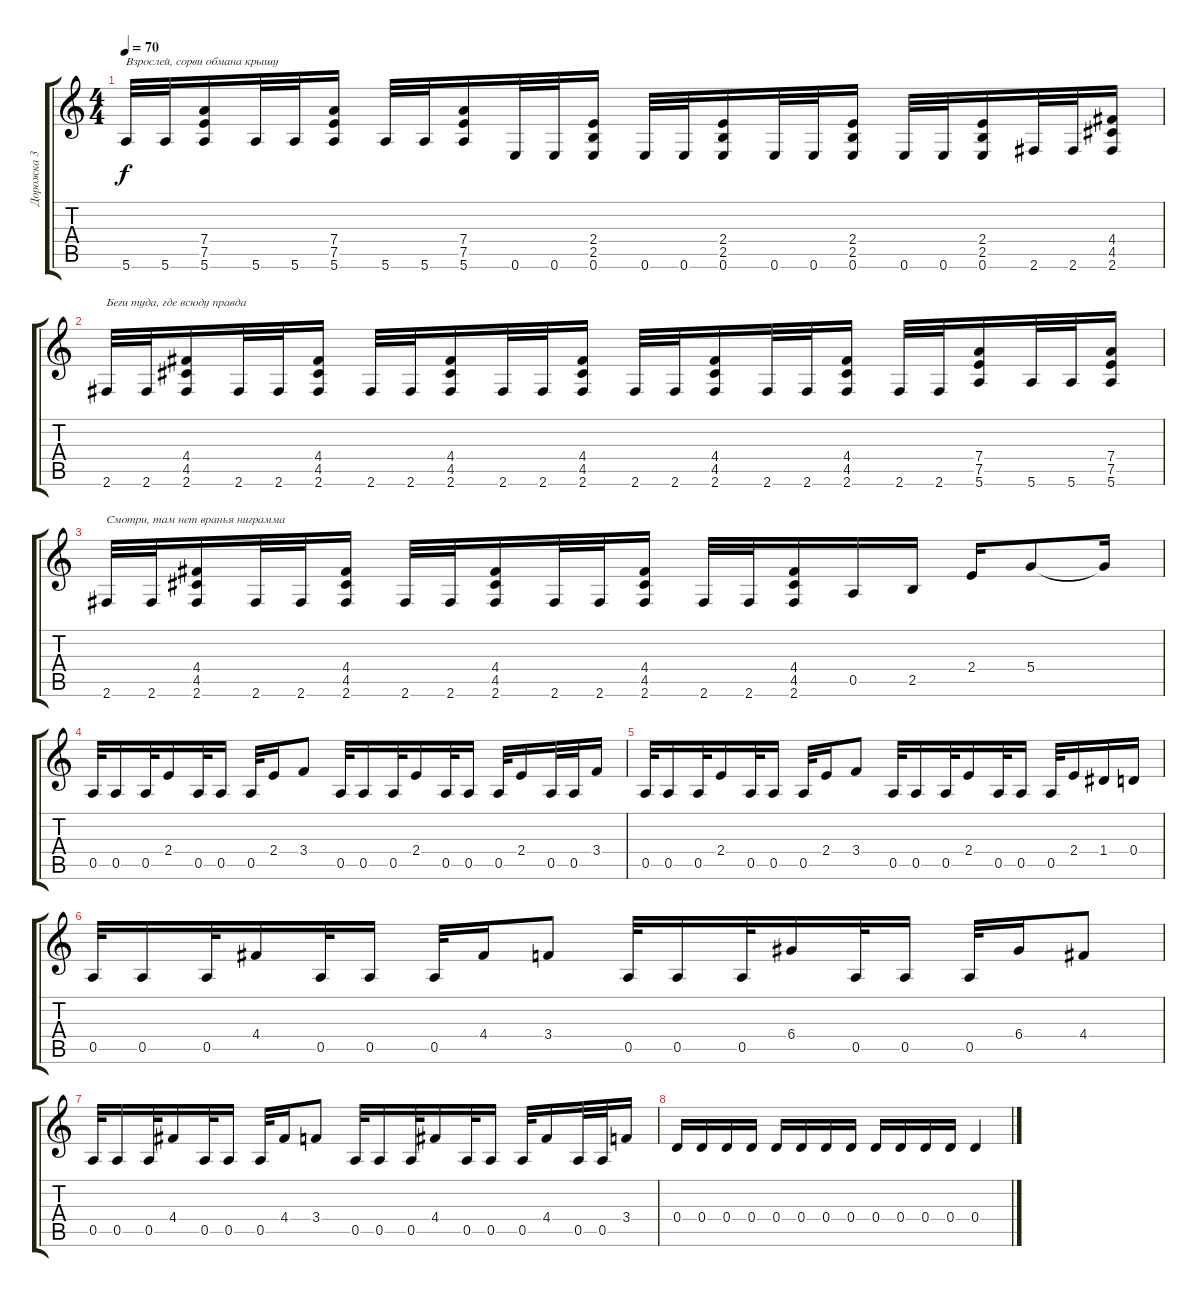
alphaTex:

\track ("Дорожка 3" "Дорожка 3") {instrument distortionguitar}
\staff {score tabs}
\tuning (E4 B3 G3 D3 A2 E2) {hide}
\ts (4 4)
\tempo 70
\clef g2
\ks c
5.6.32{txt "Взрослей, сорви обмана крышу" dy f} 5.6.32 (7.4 7.5 5.6).16 5.6.32 5.6.32 (7.4 7.5 5.6).16 5.6.32 5.6.32 (7.4 7.5 5.6).16 0.6.32 0.6.32 (2.4 2.5 0.6).16 0.6.32 0.6.32 (2.4 2.5 0.6).16 0.6.32 0.6.32 (2.4 2.5 0.6).16 0.6.32 0.6.32 (2.4 2.5 0.6).16 2.6.32 2.6.32 (4.4 4.5 2.6).16 |
2.6.32{txt "Беги туда, где всюду правда"} 2.6.32 (4.4 4.5 2.6).16 2.6.32 2.6.32 (4.4 4.5 2.6).16 2.6.32 2.6.32 (4.4 4.5 2.6).16 2.6.32 2.6.32 (4.4 4.5 2.6).16 2.6.32 2.6.32 (4.4 4.5 2.6).16 2.6.32 2.6.32 (4.4 4.5 2.6).16 2.6.32 2.6.32 (7.4 7.5 5.6).16 5.6.32 5.6.32 (7.4 7.5 5.6).16 |
2.6.32{txt "Смотри, там нет вранья ниграмма"} 2.6.32 (4.4 4.5 2.6).16 2.6.32 2.6.32 (4.4 4.5 2.6).16 2.6.32 2.6.32 (4.4 4.5 2.6).16 2.6.32 2.6.32 (4.4 4.5 2.6).16 2.6.32 2.6.32 (4.4 4.5 2.6).16 0.5.16 2.5.16 2.4.16 5.4.8 5.4{t}.16 |
0.5.32 0.5.16 0.5.32 2.4.16 0.5.32 0.5.16 0.5.32 2.4.16 3.4.8 0.5.32 0.5.16 0.5.32 2.4.16 0.5.32 0.5.16 0.5.32 2.4.16 0.5.32 0.5.32 3.4.16 |
0.5.32 0.5.16 0.5.32 2.4.16 0.5.32 0.5.16 0.5.32 2.4.16 3.4.8 0.5.32 0.5.16 0.5.32 2.4.16 0.5.32 0.5.16 0.5.32 2.4.16 1.4.16 0.4.16 |
0.5.32 0.5.16 0.5.32 4.4.16 0.5.32 0.5.16 0.5.32 4.4.16 3.4.8 0.5.32 0.5.16 0.5.32 6.4.16 0.5.32 0.5.16 0.5.32 6.4.16 4.4.8 |
0.5.32 0.5.16 0.5.32 4.4.16 0.5.32 0.5.16 0.5.32 4.4.16 3.4.8 0.5.32 0.5.16 0.5.32 4.4.16 0.5.32 0.5.16 0.5.32 4.4.16 0.5.32 0.5.32 3.4.16 |
0.4.16 0.4.16 0.4.16 0.4.16 0.4.16 0.4.16 0.4.16 0.4.16 0.4.16 0.4.16 0.4.16 0.4.16 0.4.4
